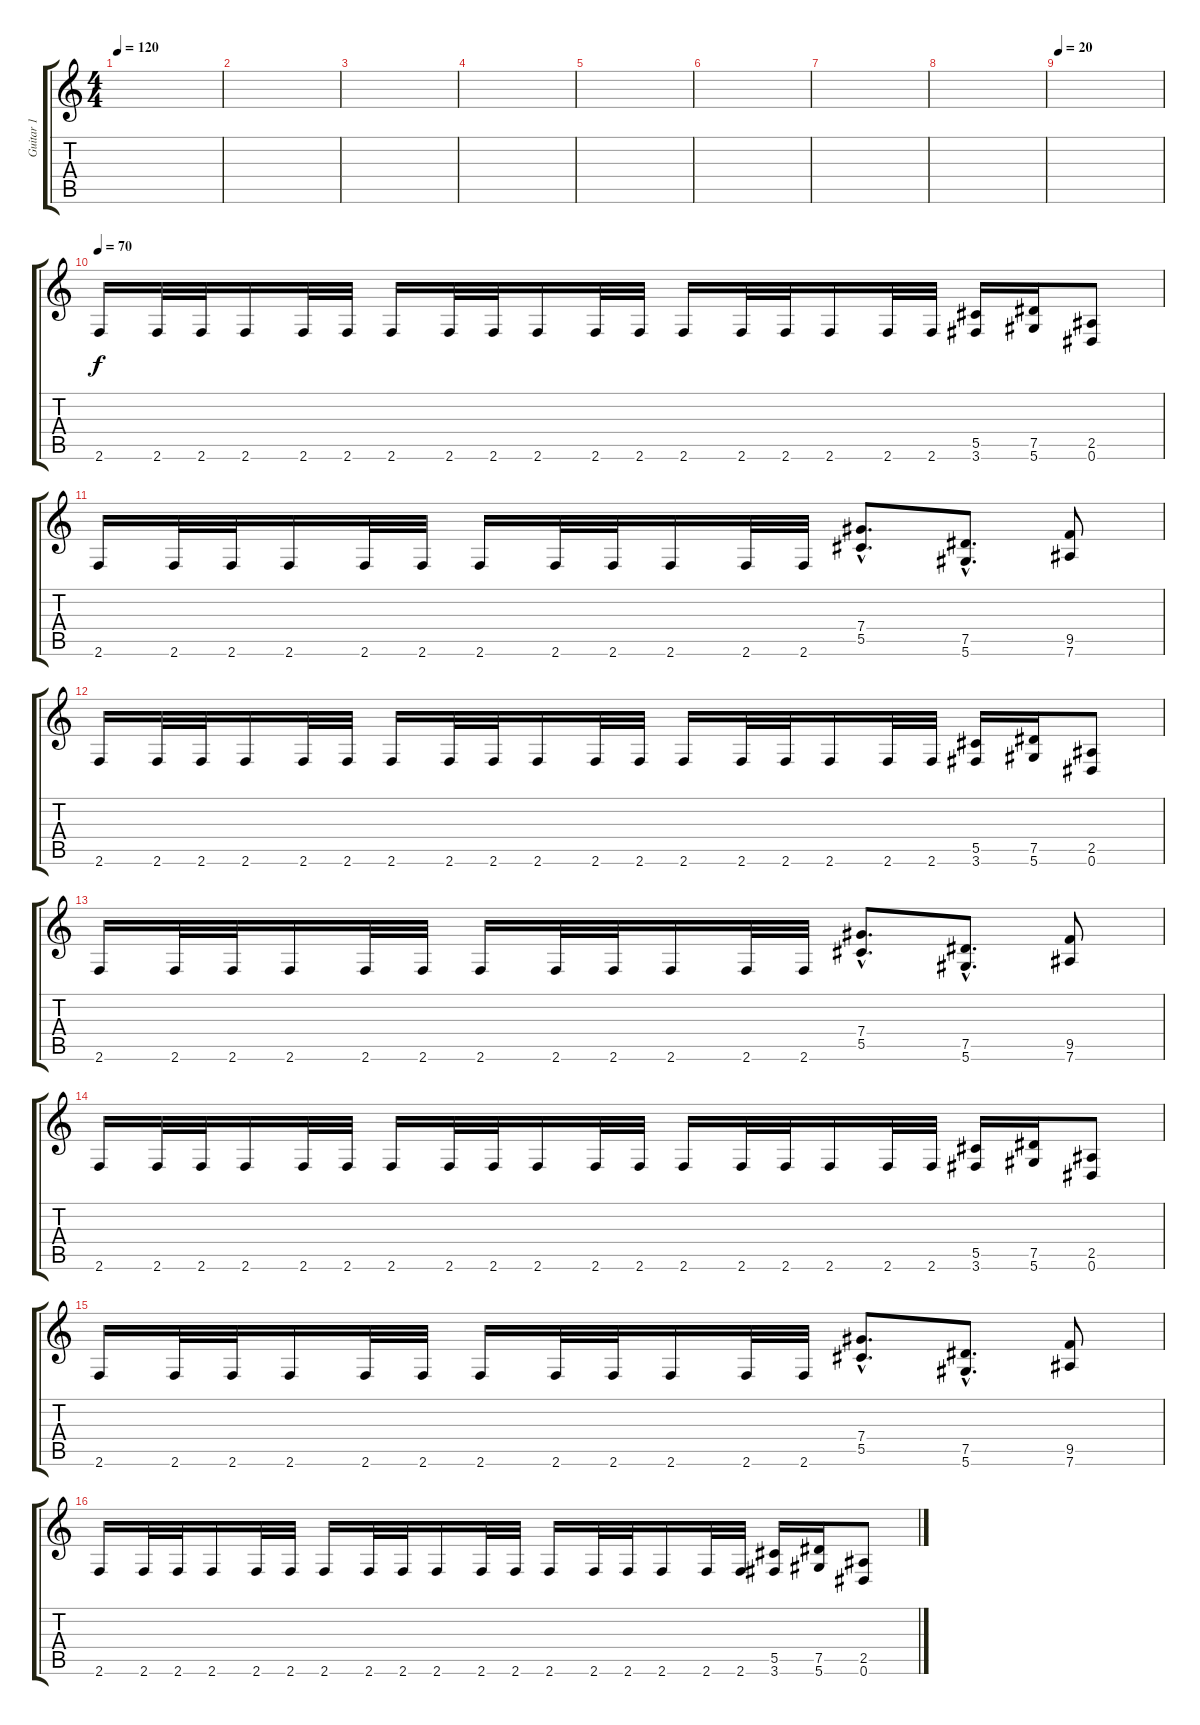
\track ("Guitar 1" "Guitar 1") {instrument distortionguitar}
\staff {score tabs}
\tuning (Eb4 Bb3 Gb3 Db3 Ab2 Eb2) {hide}
\ts (4 4)
\tempo 120
\clef g2
\ks c
|
|
|
|
|
|
|
|
\tempo 20
|
\tempo 70
2.6.16{volume 13} 2.6.32 2.6.32 2.6.16 2.6.32 2.6.32 2.6.16 2.6.32 2.6.32 2.6.16 2.6.32 2.6.32 2.6.16 2.6.32 2.6.32 2.6.16 2.6.32 2.6.32 (5.5 3.6).16 (7.5 5.6).16 (2.5 0.6).8 |
2.6.16 2.6.32 2.6.32 2.6.16 2.6.32 2.6.32 2.6.16 2.6.32 2.6.32 2.6.16 2.6.32 2.6.32 (7.4{hac} 5.5{hac}).8{d} (7.5{hac} 5.6{hac}).8{d} (9.5 7.6).8 |
2.6.16 2.6.32 2.6.32 2.6.16 2.6.32 2.6.32 2.6.16 2.6.32 2.6.32 2.6.16 2.6.32 2.6.32 2.6.16 2.6.32 2.6.32 2.6.16 2.6.32 2.6.32 (5.5 3.6).16 (7.5 5.6).16 (2.5 0.6).8 |
2.6.16 2.6.32 2.6.32 2.6.16 2.6.32 2.6.32 2.6.16 2.6.32 2.6.32 2.6.16 2.6.32 2.6.32 (7.4{hac} 5.5{hac}).8{d} (7.5{hac} 5.6{hac}).8{d} (9.5 7.6).8 |
2.6.16 2.6.32 2.6.32 2.6.16 2.6.32 2.6.32 2.6.16 2.6.32 2.6.32 2.6.16 2.6.32 2.6.32 2.6.16 2.6.32 2.6.32 2.6.16 2.6.32 2.6.32 (5.5 3.6).16 (7.5 5.6).16 (2.5 0.6).8 |
2.6.16 2.6.32 2.6.32 2.6.16 2.6.32 2.6.32 2.6.16 2.6.32 2.6.32 2.6.16 2.6.32 2.6.32 (7.4{hac} 5.5{hac}).8{d} (7.5{hac} 5.6{hac}).8{d} (9.5 7.6).8 |
2.6.16 2.6.32 2.6.32 2.6.16 2.6.32 2.6.32 2.6.16 2.6.32 2.6.32 2.6.16 2.6.32 2.6.32 2.6.16 2.6.32 2.6.32 2.6.16 2.6.32 2.6.32 (5.5 3.6).16 (7.5 5.6).16 (2.5 0.6).8
